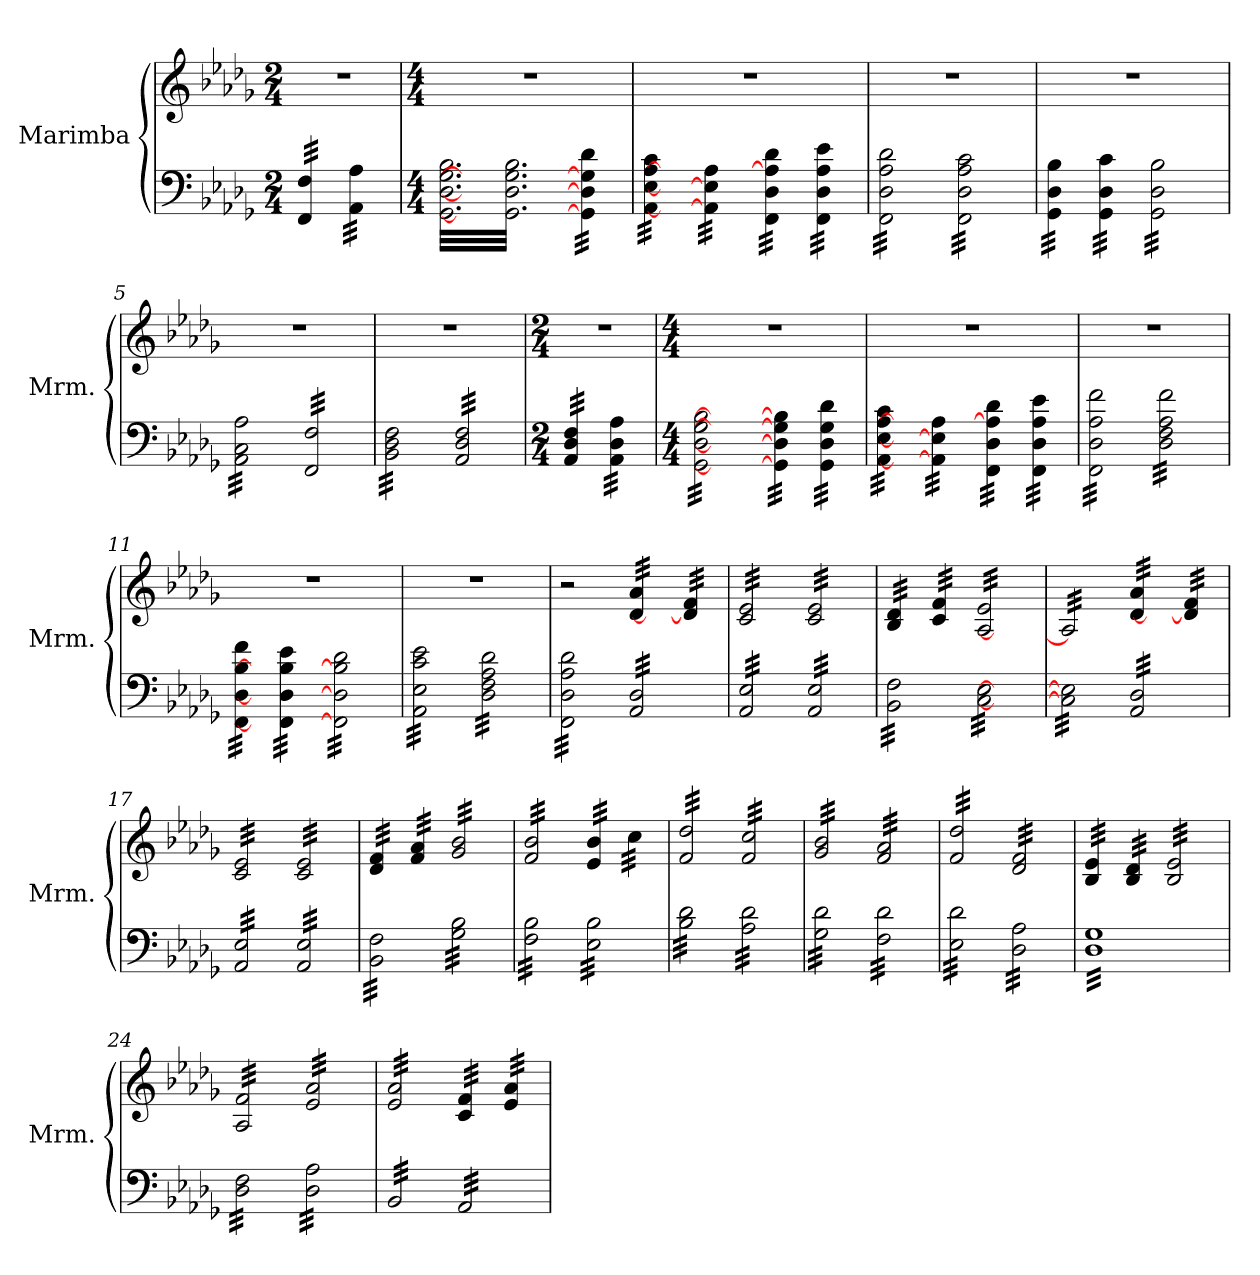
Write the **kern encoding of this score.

**kern	**kern
*part1	*part1
*staff2	*staff1
*I"Marimba	*
*I'Mrm.	*
*clefF4	*clefG2
*k[b-e-a-d-g-]	*k[b-e-a-d-g-]
*M2/4	*M2/4
*MM120	*MM120
=	=
*tremolo	*
32FF/ 32F/LLL	2r
32FF/ 32F/	.
32FF/ 32F/	.
32FF/ 32F/	.
32FF/ 32F/	.
32FF/ 32F/	.
32FF/ 32F/	.
32FF/ 32F/JJJ	.
32AA-\ 32A-\LLL	.
32AA-\ 32A-\	.
32AA-\ 32A-\	.
32AA-\ 32A-\	.
32AA-\ 32A-\	.
32AA-\ 32A-\	.
32AA-\ 32A-\	.
32AA-\ 32A-\JJJ	.
=1	=1
*M4/4	*M4/4
[32GG-\ [32D-\ [32G-\ 32B-\LLL	1r
32GG-\ 32D-\ 32G-\ 32B-\	.
32GG-\ 32D-\ 32G-\ 32B-\	.
32GG-\ 32D-\ 32G-\ 32B-\	.
32GG-\ 32D-\ 32G-\ 32B-\	.
32GG-\ 32D-\ 32G-\ 32B-\	.
32GG-\ 32D-\ 32G-\ 32B-\	.
32GG-\ 32D-\ 32G-\ 32B-\	.
32GG-\ 32D-\ 32G-\ 32B-\	.
32GG-\ 32D-\ 32G-\ 32B-\	.
32GG-\ 32D-\ 32G-\ 32B-\	.
32GG-\ 32D-\ 32G-\ 32B-\	.
32GG-\ 32D-\ 32G-\ 32B-\	.
32GG-\ 32D-\ 32G-\ 32B-\	.
32GG-\ 32D-\ 32G-\ 32B-\	.
32GG-\ 32D-\ 32G-\ 32B-\	.
32GG-\ 32D-\ 32G-\ 32B-\	.
32GG-\ 32D-\ 32G-\ 32B-\	.
32GG-\ 32D-\ 32G-\ 32B-\	.
32GG-\ 32D-\ 32G-\ 32B-\	.
32GG-\ 32D-\ 32G-\ 32B-\	.
32GG-\ 32D-\ 32G-\ 32B-\	.
32GG-\ 32D-\ 32G-\ 32B-\	.
32GG-\ 32D-\ 32G-\ 32B-\JJJ	.
32GG-\] 32D-\] 32G-\] 32d-\LLL	.
32GG-\ 32D-\ 32G-\ 32d-\	.
32GG-\ 32D-\ 32G-\ 32d-\	.
32GG-\ 32D-\ 32G-\ 32d-\	.
32GG-\ 32D-\ 32G-\ 32d-\	.
32GG-\ 32D-\ 32G-\ 32d-\	.
32GG-\ 32D-\ 32G-\ 32d-\	.
32GG-\ 32D-\ 32G-\ 32d-\JJJ	.
=2	=2
[32AA-\ [32E-\ [32A-\ 32c\LLL	1r
32AA-\ 32E-\ 32A-\ 32c\	.
32AA-\ 32E-\ 32A-\ 32c\	.
32AA-\ 32E-\ 32A-\ 32c\	.
32AA-\ 32E-\ 32A-\ 32c\	.
32AA-\ 32E-\ 32A-\ 32c\	.
32AA-\ 32E-\ 32A-\ 32c\	.
32AA-\ 32E-\ 32A-\ 32c\JJJ	.
32AA-\] 32E-\] 32A-\LLL	.
32AA-\ 32E-\ 32A-\	.
32AA-\ 32E-\ 32A-\	.
32AA-\ 32E-\ 32A-\	.
32AA-\ 32E-\ 32A-\	.
32AA-\ 32E-\ 32A-\	.
32AA-\ 32E-\ 32A-\	.
32AA-\ 32E-\ 32A-\JJJ	.
32FF\ 32D-\ 32A-\] 32d-\LLL	.
32FF\ 32D-\ 32A-\ 32d-\	.
32FF\ 32D-\ 32A-\ 32d-\	.
32FF\ 32D-\ 32A-\ 32d-\	.
32FF\ 32D-\ 32A-\ 32d-\	.
32FF\ 32D-\ 32A-\ 32d-\	.
32FF\ 32D-\ 32A-\ 32d-\	.
32FF\ 32D-\ 32A-\ 32d-\JJJ	.
32FF\ 32D-\ 32A-\ 32e-\LLL	.
32FF\ 32D-\ 32A-\ 32e-\	.
32FF\ 32D-\ 32A-\ 32e-\	.
32FF\ 32D-\ 32A-\ 32e-\	.
32FF\ 32D-\ 32A-\ 32e-\	.
32FF\ 32D-\ 32A-\ 32e-\	.
32FF\ 32D-\ 32A-\ 32e-\	.
32FF\ 32D-\ 32A-\ 32e-\JJJ	.
=3	=3
32FF\ 32D-\ 32A-\ 32d-\LLL	1r
32FF\ 32D-\ 32A-\ 32d-\	.
32FF\ 32D-\ 32A-\ 32d-\	.
32FF\ 32D-\ 32A-\ 32d-\	.
32FF\ 32D-\ 32A-\ 32d-\	.
32FF\ 32D-\ 32A-\ 32d-\	.
32FF\ 32D-\ 32A-\ 32d-\	.
32FF\ 32D-\ 32A-\ 32d-\	.
32FF\ 32D-\ 32A-\ 32d-\	.
32FF\ 32D-\ 32A-\ 32d-\	.
32FF\ 32D-\ 32A-\ 32d-\	.
32FF\ 32D-\ 32A-\ 32d-\	.
32FF\ 32D-\ 32A-\ 32d-\	.
32FF\ 32D-\ 32A-\ 32d-\	.
32FF\ 32D-\ 32A-\ 32d-\	.
32FF\ 32D-\ 32A-\ 32d-\JJJ	.
32FF\ 32D-\ 32A-\ 32c\LLL	.
32FF\ 32D-\ 32A-\ 32c\	.
32FF\ 32D-\ 32A-\ 32c\	.
32FF\ 32D-\ 32A-\ 32c\	.
32FF\ 32D-\ 32A-\ 32c\	.
32FF\ 32D-\ 32A-\ 32c\	.
32FF\ 32D-\ 32A-\ 32c\	.
32FF\ 32D-\ 32A-\ 32c\	.
32FF\ 32D-\ 32A-\ 32c\	.
32FF\ 32D-\ 32A-\ 32c\	.
32FF\ 32D-\ 32A-\ 32c\	.
32FF\ 32D-\ 32A-\ 32c\	.
32FF\ 32D-\ 32A-\ 32c\	.
32FF\ 32D-\ 32A-\ 32c\	.
32FF\ 32D-\ 32A-\ 32c\	.
32FF\ 32D-\ 32A-\ 32c\JJJ	.
=4	=4
32GG-\ 32D-\ 32B-\LLL	1r
32GG-\ 32D-\ 32B-\	.
32GG-\ 32D-\ 32B-\	.
32GG-\ 32D-\ 32B-\	.
32GG-\ 32D-\ 32B-\	.
32GG-\ 32D-\ 32B-\	.
32GG-\ 32D-\ 32B-\	.
32GG-\ 32D-\ 32B-\JJJ	.
32GG-\ 32D-\ 32c\LLL	.
32GG-\ 32D-\ 32c\	.
32GG-\ 32D-\ 32c\	.
32GG-\ 32D-\ 32c\	.
32GG-\ 32D-\ 32c\	.
32GG-\ 32D-\ 32c\	.
32GG-\ 32D-\ 32c\	.
32GG-\ 32D-\ 32c\JJJ	.
32GG-\ 32D-\ 32B-\LLL	.
32GG-\ 32D-\ 32B-\	.
32GG-\ 32D-\ 32B-\	.
32GG-\ 32D-\ 32B-\	.
32GG-\ 32D-\ 32B-\	.
32GG-\ 32D-\ 32B-\	.
32GG-\ 32D-\ 32B-\	.
32GG-\ 32D-\ 32B-\	.
32GG-\ 32D-\ 32B-\	.
32GG-\ 32D-\ 32B-\	.
32GG-\ 32D-\ 32B-\	.
32GG-\ 32D-\ 32B-\	.
32GG-\ 32D-\ 32B-\	.
32GG-\ 32D-\ 32B-\	.
32GG-\ 32D-\ 32B-\	.
32GG-\ 32D-\ 32B-\JJJ	.
=5	=5
32AA-\ 32C\ 32A-\LLL	1r
32AA-\ 32C\ 32A-\	.
32AA-\ 32C\ 32A-\	.
32AA-\ 32C\ 32A-\	.
32AA-\ 32C\ 32A-\	.
32AA-\ 32C\ 32A-\	.
32AA-\ 32C\ 32A-\	.
32AA-\ 32C\ 32A-\	.
32AA-\ 32C\ 32A-\	.
32AA-\ 32C\ 32A-\	.
32AA-\ 32C\ 32A-\	.
32AA-\ 32C\ 32A-\	.
32AA-\ 32C\ 32A-\	.
32AA-\ 32C\ 32A-\	.
32AA-\ 32C\ 32A-\	.
32AA-\ 32C\ 32A-\JJJ	.
32FF/ 32F/LLL	.
32FF/ 32F/	.
32FF/ 32F/	.
32FF/ 32F/	.
32FF/ 32F/	.
32FF/ 32F/	.
32FF/ 32F/	.
32FF/ 32F/	.
32FF/ 32F/	.
32FF/ 32F/	.
32FF/ 32F/	.
32FF/ 32F/	.
32FF/ 32F/	.
32FF/ 32F/	.
32FF/ 32F/	.
32FF/ 32F/JJJ	.
=6	=6
32BB-\ 32D-\ 32F\LLL	1r
32BB-\ 32D-\ 32F\	.
32BB-\ 32D-\ 32F\	.
32BB-\ 32D-\ 32F\	.
32BB-\ 32D-\ 32F\	.
32BB-\ 32D-\ 32F\	.
32BB-\ 32D-\ 32F\	.
32BB-\ 32D-\ 32F\	.
32BB-\ 32D-\ 32F\	.
32BB-\ 32D-\ 32F\	.
32BB-\ 32D-\ 32F\	.
32BB-\ 32D-\ 32F\	.
32BB-\ 32D-\ 32F\	.
32BB-\ 32D-\ 32F\	.
32BB-\ 32D-\ 32F\	.
32BB-\ 32D-\ 32F\JJJ	.
32AA-/ 32D-/ 32F/LLL	.
32AA-/ 32D-/ 32F/	.
32AA-/ 32D-/ 32F/	.
32AA-/ 32D-/ 32F/	.
32AA-/ 32D-/ 32F/	.
32AA-/ 32D-/ 32F/	.
32AA-/ 32D-/ 32F/	.
32AA-/ 32D-/ 32F/	.
32AA-/ 32D-/ 32F/	.
32AA-/ 32D-/ 32F/	.
32AA-/ 32D-/ 32F/	.
32AA-/ 32D-/ 32F/	.
32AA-/ 32D-/ 32F/	.
32AA-/ 32D-/ 32F/	.
32AA-/ 32D-/ 32F/	.
32AA-/ 32D-/ 32F/JJJ	.
=7	=7
*M2/4	*M2/4
32AA-/ 32D-/ 32F/LLL	2r
32AA-/ 32D-/ 32F/	.
32AA-/ 32D-/ 32F/	.
32AA-/ 32D-/ 32F/	.
32AA-/ 32D-/ 32F/	.
32AA-/ 32D-/ 32F/	.
32AA-/ 32D-/ 32F/	.
32AA-/ 32D-/ 32F/JJJ	.
32AA-\ 32D-\ 32A-\LLL	.
32AA-\ 32D-\ 32A-\	.
32AA-\ 32D-\ 32A-\	.
32AA-\ 32D-\ 32A-\	.
32AA-\ 32D-\ 32A-\	.
32AA-\ 32D-\ 32A-\	.
32AA-\ 32D-\ 32A-\	.
32AA-\ 32D-\ 32A-\JJJ	.
=8	=8
*M4/4	*M4/4
[32GG-\ [32D-\ [32G-\ [32B-\LLL	1r
32GG-\ 32D-\ 32G-\ 32B-\	.
32GG-\ 32D-\ 32G-\ 32B-\	.
32GG-\ 32D-\ 32G-\ 32B-\	.
32GG-\ 32D-\ 32G-\ 32B-\	.
32GG-\ 32D-\ 32G-\ 32B-\	.
32GG-\ 32D-\ 32G-\ 32B-\	.
32GG-\ 32D-\ 32G-\ 32B-\	.
32GG-\ 32D-\ 32G-\ 32B-\	.
32GG-\ 32D-\ 32G-\ 32B-\	.
32GG-\ 32D-\ 32G-\ 32B-\	.
32GG-\ 32D-\ 32G-\ 32B-\	.
32GG-\ 32D-\ 32G-\ 32B-\	.
32GG-\ 32D-\ 32G-\ 32B-\	.
32GG-\ 32D-\ 32G-\ 32B-\	.
32GG-\ 32D-\ 32G-\ 32B-\JJJ	.
32GG-\] 32D-\] 32G-\] 32B-\]LLL	.
32GG-\ 32D-\ 32G-\ 32B-\	.
32GG-\ 32D-\ 32G-\ 32B-\	.
32GG-\ 32D-\ 32G-\ 32B-\	.
32GG-\ 32D-\ 32G-\ 32B-\	.
32GG-\ 32D-\ 32G-\ 32B-\	.
32GG-\ 32D-\ 32G-\ 32B-\	.
32GG-\ 32D-\ 32G-\ 32B-\JJJ	.
32GG-\ 32D-\ 32G-\ 32d-\LLL	.
32GG-\ 32D-\ 32G-\ 32d-\	.
32GG-\ 32D-\ 32G-\ 32d-\	.
32GG-\ 32D-\ 32G-\ 32d-\	.
32GG-\ 32D-\ 32G-\ 32d-\	.
32GG-\ 32D-\ 32G-\ 32d-\	.
32GG-\ 32D-\ 32G-\ 32d-\	.
32GG-\ 32D-\ 32G-\ 32d-\JJJ	.
!!LO:LB:g=z
=9	=9
[32AA-\ [32E-\ [32A-\ 32c\LLL	1r
32AA-\ 32E-\ 32A-\ 32c\	.
32AA-\ 32E-\ 32A-\ 32c\	.
32AA-\ 32E-\ 32A-\ 32c\	.
32AA-\ 32E-\ 32A-\ 32c\	.
32AA-\ 32E-\ 32A-\ 32c\	.
32AA-\ 32E-\ 32A-\ 32c\	.
32AA-\ 32E-\ 32A-\ 32c\JJJ	.
32AA-\] 32E-\] 32A-\LLL	.
32AA-\ 32E-\ 32A-\	.
32AA-\ 32E-\ 32A-\	.
32AA-\ 32E-\ 32A-\	.
32AA-\ 32E-\ 32A-\	.
32AA-\ 32E-\ 32A-\	.
32AA-\ 32E-\ 32A-\	.
32AA-\ 32E-\ 32A-\JJJ	.
32FF\ 32D-\ 32A-\] 32d-\LLL	.
32FF\ 32D-\ 32A-\ 32d-\	.
32FF\ 32D-\ 32A-\ 32d-\	.
32FF\ 32D-\ 32A-\ 32d-\	.
32FF\ 32D-\ 32A-\ 32d-\	.
32FF\ 32D-\ 32A-\ 32d-\	.
32FF\ 32D-\ 32A-\ 32d-\	.
32FF\ 32D-\ 32A-\ 32d-\JJJ	.
32FF\ 32D-\ 32A-\ 32e-\LLL	.
32FF\ 32D-\ 32A-\ 32e-\	.
32FF\ 32D-\ 32A-\ 32e-\	.
32FF\ 32D-\ 32A-\ 32e-\	.
32FF\ 32D-\ 32A-\ 32e-\	.
32FF\ 32D-\ 32A-\ 32e-\	.
32FF\ 32D-\ 32A-\ 32e-\	.
32FF\ 32D-\ 32A-\ 32e-\JJJ	.
=10	=10
32FF\ 32D-\ 32A-\ 32f\LLL	1r
32FF\ 32D-\ 32A-\ 32f\	.
32FF\ 32D-\ 32A-\ 32f\	.
32FF\ 32D-\ 32A-\ 32f\	.
32FF\ 32D-\ 32A-\ 32f\	.
32FF\ 32D-\ 32A-\ 32f\	.
32FF\ 32D-\ 32A-\ 32f\	.
32FF\ 32D-\ 32A-\ 32f\	.
32FF\ 32D-\ 32A-\ 32f\	.
32FF\ 32D-\ 32A-\ 32f\	.
32FF\ 32D-\ 32A-\ 32f\	.
32FF\ 32D-\ 32A-\ 32f\	.
32FF\ 32D-\ 32A-\ 32f\	.
32FF\ 32D-\ 32A-\ 32f\	.
32FF\ 32D-\ 32A-\ 32f\	.
32FF\ 32D-\ 32A-\ 32f\JJJ	.
32D-\ 32F\ 32A-\ 32f\LLL	.
32D-\ 32F\ 32A-\ 32f\	.
32D-\ 32F\ 32A-\ 32f\	.
32D-\ 32F\ 32A-\ 32f\	.
32D-\ 32F\ 32A-\ 32f\	.
32D-\ 32F\ 32A-\ 32f\	.
32D-\ 32F\ 32A-\ 32f\	.
32D-\ 32F\ 32A-\ 32f\	.
32D-\ 32F\ 32A-\ 32f\	.
32D-\ 32F\ 32A-\ 32f\	.
32D-\ 32F\ 32A-\ 32f\	.
32D-\ 32F\ 32A-\ 32f\	.
32D-\ 32F\ 32A-\ 32f\	.
32D-\ 32F\ 32A-\ 32f\	.
32D-\ 32F\ 32A-\ 32f\	.
32D-\ 32F\ 32A-\ 32f\JJJ	.
=11	=11
[32FF\ [32D-\ [32B-\ 32f\LLL	1r
32FF\ 32D-\ 32B-\ 32f\	.
32FF\ 32D-\ 32B-\ 32f\	.
32FF\ 32D-\ 32B-\ 32f\	.
32FF\ 32D-\ 32B-\ 32f\	.
32FF\ 32D-\ 32B-\ 32f\	.
32FF\ 32D-\ 32B-\ 32f\	.
32FF\ 32D-\ 32B-\ 32f\JJJ	.
32FF\ 32D-\ 32B-\ 32e-\LLL	.
32FF\ 32D-\ 32B-\ 32e-\	.
32FF\ 32D-\ 32B-\ 32e-\	.
32FF\ 32D-\ 32B-\ 32e-\	.
32FF\ 32D-\ 32B-\ 32e-\	.
32FF\ 32D-\ 32B-\ 32e-\	.
32FF\ 32D-\ 32B-\ 32e-\	.
32FF\ 32D-\ 32B-\ 32e-\JJJ	.
32FF\] 32D-\] 32B-\] 32d-\LLL	.
32FF\ 32D-\ 32B-\ 32d-\	.
32FF\ 32D-\ 32B-\ 32d-\	.
32FF\ 32D-\ 32B-\ 32d-\	.
32FF\ 32D-\ 32B-\ 32d-\	.
32FF\ 32D-\ 32B-\ 32d-\	.
32FF\ 32D-\ 32B-\ 32d-\	.
32FF\ 32D-\ 32B-\ 32d-\	.
32FF\ 32D-\ 32B-\ 32d-\	.
32FF\ 32D-\ 32B-\ 32d-\	.
32FF\ 32D-\ 32B-\ 32d-\	.
32FF\ 32D-\ 32B-\ 32d-\	.
32FF\ 32D-\ 32B-\ 32d-\	.
32FF\ 32D-\ 32B-\ 32d-\	.
32FF\ 32D-\ 32B-\ 32d-\	.
32FF\ 32D-\ 32B-\ 32d-\JJJ	.
=12	=12
32AA-\ 32E-\ 32c\ 32e-\LLL	1r
32AA-\ 32E-\ 32c\ 32e-\	.
32AA-\ 32E-\ 32c\ 32e-\	.
32AA-\ 32E-\ 32c\ 32e-\	.
32AA-\ 32E-\ 32c\ 32e-\	.
32AA-\ 32E-\ 32c\ 32e-\	.
32AA-\ 32E-\ 32c\ 32e-\	.
32AA-\ 32E-\ 32c\ 32e-\	.
32AA-\ 32E-\ 32c\ 32e-\	.
32AA-\ 32E-\ 32c\ 32e-\	.
32AA-\ 32E-\ 32c\ 32e-\	.
32AA-\ 32E-\ 32c\ 32e-\	.
32AA-\ 32E-\ 32c\ 32e-\	.
32AA-\ 32E-\ 32c\ 32e-\	.
32AA-\ 32E-\ 32c\ 32e-\	.
32AA-\ 32E-\ 32c\ 32e-\JJJ	.
32D-\ 32F\ 32A-\ 32d-\LLL	.
32D-\ 32F\ 32A-\ 32d-\	.
32D-\ 32F\ 32A-\ 32d-\	.
32D-\ 32F\ 32A-\ 32d-\	.
32D-\ 32F\ 32A-\ 32d-\	.
32D-\ 32F\ 32A-\ 32d-\	.
32D-\ 32F\ 32A-\ 32d-\	.
32D-\ 32F\ 32A-\ 32d-\	.
32D-\ 32F\ 32A-\ 32d-\	.
32D-\ 32F\ 32A-\ 32d-\	.
32D-\ 32F\ 32A-\ 32d-\	.
32D-\ 32F\ 32A-\ 32d-\	.
32D-\ 32F\ 32A-\ 32d-\	.
32D-\ 32F\ 32A-\ 32d-\	.
32D-\ 32F\ 32A-\ 32d-\	.
32D-\ 32F\ 32A-\ 32d-\JJJ	.
=13	=13
32FF\ 32D-\ 32A-\ 32d-\LLL	2r
32FF\ 32D-\ 32A-\ 32d-\	.
32FF\ 32D-\ 32A-\ 32d-\	.
32FF\ 32D-\ 32A-\ 32d-\	.
32FF\ 32D-\ 32A-\ 32d-\	.
32FF\ 32D-\ 32A-\ 32d-\	.
32FF\ 32D-\ 32A-\ 32d-\	.
32FF\ 32D-\ 32A-\ 32d-\	.
32FF\ 32D-\ 32A-\ 32d-\	.
32FF\ 32D-\ 32A-\ 32d-\	.
32FF\ 32D-\ 32A-\ 32d-\	.
32FF\ 32D-\ 32A-\ 32d-\	.
32FF\ 32D-\ 32A-\ 32d-\	.
32FF\ 32D-\ 32A-\ 32d-\	.
32FF\ 32D-\ 32A-\ 32d-\	.
32FF\ 32D-\ 32A-\ 32d-\JJJ	.
*	*tremolo
32AA-/ 32D-/LLL	[32d-/ 32a-/LLL
32AA-/ 32D-/	32d-/ 32a-/
32AA-/ 32D-/	32d-/ 32a-/
32AA-/ 32D-/	32d-/ 32a-/
32AA-/ 32D-/	32d-/ 32a-/
32AA-/ 32D-/	32d-/ 32a-/
32AA-/ 32D-/	32d-/ 32a-/
32AA-/ 32D-/	32d-/ 32a-/JJJ
32AA-/ 32D-/	32d-/] 32f/LLL
32AA-/ 32D-/	32d-/ 32f/
32AA-/ 32D-/	32d-/ 32f/
32AA-/ 32D-/	32d-/ 32f/
32AA-/ 32D-/	32d-/ 32f/
32AA-/ 32D-/	32d-/ 32f/
32AA-/ 32D-/	32d-/ 32f/
32AA-/ 32D-/JJJ	32d-/ 32f/JJJ
=14	=14
32AA-/ 32E-/LLL	32c/ 32e-/LLL
32AA-/ 32E-/	32c/ 32e-/
32AA-/ 32E-/	32c/ 32e-/
32AA-/ 32E-/	32c/ 32e-/
32AA-/ 32E-/	32c/ 32e-/
32AA-/ 32E-/	32c/ 32e-/
32AA-/ 32E-/	32c/ 32e-/
32AA-/ 32E-/	32c/ 32e-/
32AA-/ 32E-/	32c/ 32e-/
32AA-/ 32E-/	32c/ 32e-/
32AA-/ 32E-/	32c/ 32e-/
32AA-/ 32E-/	32c/ 32e-/
32AA-/ 32E-/	32c/ 32e-/
32AA-/ 32E-/	32c/ 32e-/
32AA-/ 32E-/	32c/ 32e-/
32AA-/ 32E-/JJJ	32c/ 32e-/JJJ
32AA-/ 32E-/LLL	32c/ 32e-/LLL
32AA-/ 32E-/	32c/ 32e-/
32AA-/ 32E-/	32c/ 32e-/
32AA-/ 32E-/	32c/ 32e-/
32AA-/ 32E-/	32c/ 32e-/
32AA-/ 32E-/	32c/ 32e-/
32AA-/ 32E-/	32c/ 32e-/
32AA-/ 32E-/	32c/ 32e-/
32AA-/ 32E-/	32c/ 32e-/
32AA-/ 32E-/	32c/ 32e-/
32AA-/ 32E-/	32c/ 32e-/
32AA-/ 32E-/	32c/ 32e-/
32AA-/ 32E-/	32c/ 32e-/
32AA-/ 32E-/	32c/ 32e-/
32AA-/ 32E-/	32c/ 32e-/
32AA-/ 32E-/JJJ	32c/ 32e-/JJJ
=15	=15
32BB-\ 32F\LLL	32B-/ 32d-/LLL
32BB-\ 32F\	32B-/ 32d-/
32BB-\ 32F\	32B-/ 32d-/
32BB-\ 32F\	32B-/ 32d-/
32BB-\ 32F\	32B-/ 32d-/
32BB-\ 32F\	32B-/ 32d-/
32BB-\ 32F\	32B-/ 32d-/
32BB-\ 32F\	32B-/ 32d-/JJJ
32BB-\ 32F\	32c/ 32f/LLL
32BB-\ 32F\	32c/ 32f/
32BB-\ 32F\	32c/ 32f/
32BB-\ 32F\	32c/ 32f/
32BB-\ 32F\	32c/ 32f/
32BB-\ 32F\	32c/ 32f/
32BB-\ 32F\	32c/ 32f/
32BB-\ 32F\JJJ	32c/ 32f/JJJ
[32C\ [32E-\LLL	[32A-/ 32e-/LLL
32C\ 32E-\	32A-/ 32e-/
32C\ 32E-\	32A-/ 32e-/
32C\ 32E-\	32A-/ 32e-/
32C\ 32E-\	32A-/ 32e-/
32C\ 32E-\	32A-/ 32e-/
32C\ 32E-\	32A-/ 32e-/
32C\ 32E-\	32A-/ 32e-/
32C\ 32E-\	32A-/ 32e-/
32C\ 32E-\	32A-/ 32e-/
32C\ 32E-\	32A-/ 32e-/
32C\ 32E-\	32A-/ 32e-/
32C\ 32E-\	32A-/ 32e-/
32C\ 32E-\	32A-/ 32e-/
32C\ 32E-\	32A-/ 32e-/
32C\ 32E-\JJJ	32A-/ 32e-/JJJ
=16	=16
32C\] 32E-\]LLL	32A-/]LLL
32C\ 32E-\	32A-/
32C\ 32E-\	32A-/
32C\ 32E-\	32A-/
32C\ 32E-\	32A-/
32C\ 32E-\	32A-/
32C\ 32E-\	32A-/
32C\ 32E-\	32A-/
32C\ 32E-\	32A-/
32C\ 32E-\	32A-/
32C\ 32E-\	32A-/
32C\ 32E-\	32A-/
32C\ 32E-\	32A-/
32C\ 32E-\	32A-/
32C\ 32E-\	32A-/
32C\ 32E-\JJJ	32A-/JJJ
32AA-/ 32D-/LLL	[32d-/ 32a-/LLL
32AA-/ 32D-/	32d-/ 32a-/
32AA-/ 32D-/	32d-/ 32a-/
32AA-/ 32D-/	32d-/ 32a-/
32AA-/ 32D-/	32d-/ 32a-/
32AA-/ 32D-/	32d-/ 32a-/
32AA-/ 32D-/	32d-/ 32a-/
32AA-/ 32D-/	32d-/ 32a-/JJJ
32AA-/ 32D-/	32d-/] 32f/LLL
32AA-/ 32D-/	32d-/ 32f/
32AA-/ 32D-/	32d-/ 32f/
32AA-/ 32D-/	32d-/ 32f/
32AA-/ 32D-/	32d-/ 32f/
32AA-/ 32D-/	32d-/ 32f/
32AA-/ 32D-/	32d-/ 32f/
32AA-/ 32D-/JJJ	32d-/ 32f/JJJ
=17	=17
32AA-/ 32E-/LLL	32c/ 32e-/LLL
32AA-/ 32E-/	32c/ 32e-/
32AA-/ 32E-/	32c/ 32e-/
32AA-/ 32E-/	32c/ 32e-/
32AA-/ 32E-/	32c/ 32e-/
32AA-/ 32E-/	32c/ 32e-/
32AA-/ 32E-/	32c/ 32e-/
32AA-/ 32E-/	32c/ 32e-/
32AA-/ 32E-/	32c/ 32e-/
32AA-/ 32E-/	32c/ 32e-/
32AA-/ 32E-/	32c/ 32e-/
32AA-/ 32E-/	32c/ 32e-/
32AA-/ 32E-/	32c/ 32e-/
32AA-/ 32E-/	32c/ 32e-/
32AA-/ 32E-/	32c/ 32e-/
32AA-/ 32E-/JJJ	32c/ 32e-/JJJ
32AA-/ 32E-/LLL	32c/ 32e-/LLL
32AA-/ 32E-/	32c/ 32e-/
32AA-/ 32E-/	32c/ 32e-/
32AA-/ 32E-/	32c/ 32e-/
32AA-/ 32E-/	32c/ 32e-/
32AA-/ 32E-/	32c/ 32e-/
32AA-/ 32E-/	32c/ 32e-/
32AA-/ 32E-/	32c/ 32e-/
32AA-/ 32E-/	32c/ 32e-/
32AA-/ 32E-/	32c/ 32e-/
32AA-/ 32E-/	32c/ 32e-/
32AA-/ 32E-/	32c/ 32e-/
32AA-/ 32E-/	32c/ 32e-/
32AA-/ 32E-/	32c/ 32e-/
32AA-/ 32E-/	32c/ 32e-/
32AA-/ 32E-/JJJ	32c/ 32e-/JJJ
!!LO:LB:g=z
=18	=18
32BB-\ 32F\LLL	32d-/ 32f/LLL
32BB-\ 32F\	32d-/ 32f/
32BB-\ 32F\	32d-/ 32f/
32BB-\ 32F\	32d-/ 32f/
32BB-\ 32F\	32d-/ 32f/
32BB-\ 32F\	32d-/ 32f/
32BB-\ 32F\	32d-/ 32f/
32BB-\ 32F\	32d-/ 32f/JJJ
32BB-\ 32F\	32f/ 32a-/LLL
32BB-\ 32F\	32f/ 32a-/
32BB-\ 32F\	32f/ 32a-/
32BB-\ 32F\	32f/ 32a-/
32BB-\ 32F\	32f/ 32a-/
32BB-\ 32F\	32f/ 32a-/
32BB-\ 32F\	32f/ 32a-/
32BB-\ 32F\JJJ	32f/ 32a-/JJJ
32G-\ 32B-\LLL	32g-/ 32b-/LLL
32G-\ 32B-\	32g-/ 32b-/
32G-\ 32B-\	32g-/ 32b-/
32G-\ 32B-\	32g-/ 32b-/
32G-\ 32B-\	32g-/ 32b-/
32G-\ 32B-\	32g-/ 32b-/
32G-\ 32B-\	32g-/ 32b-/
32G-\ 32B-\	32g-/ 32b-/
32G-\ 32B-\	32g-/ 32b-/
32G-\ 32B-\	32g-/ 32b-/
32G-\ 32B-\	32g-/ 32b-/
32G-\ 32B-\	32g-/ 32b-/
32G-\ 32B-\	32g-/ 32b-/
32G-\ 32B-\	32g-/ 32b-/
32G-\ 32B-\	32g-/ 32b-/
32G-\ 32B-\JJJ	32g-/ 32b-/JJJ
=19	=19
32F\ 32B-\LLL	32f/ 32b-/LLL
32F\ 32B-\	32f/ 32b-/
32F\ 32B-\	32f/ 32b-/
32F\ 32B-\	32f/ 32b-/
32F\ 32B-\	32f/ 32b-/
32F\ 32B-\	32f/ 32b-/
32F\ 32B-\	32f/ 32b-/
32F\ 32B-\	32f/ 32b-/
32F\ 32B-\	32f/ 32b-/
32F\ 32B-\	32f/ 32b-/
32F\ 32B-\	32f/ 32b-/
32F\ 32B-\	32f/ 32b-/
32F\ 32B-\	32f/ 32b-/
32F\ 32B-\	32f/ 32b-/
32F\ 32B-\	32f/ 32b-/
32F\ 32B-\JJJ	32f/ 32b-/JJJ
32E-\ 32B-\LLL	32e-/ 32b-/LLL
32E-\ 32B-\	32e-/ 32b-/
32E-\ 32B-\	32e-/ 32b-/
32E-\ 32B-\	32e-/ 32b-/
32E-\ 32B-\	32e-/ 32b-/
32E-\ 32B-\	32e-/ 32b-/
32E-\ 32B-\	32e-/ 32b-/
32E-\ 32B-\	32e-/ 32b-/JJJ
32E-\ 32B-\	32cc\LLL
32E-\ 32B-\	32cc\
32E-\ 32B-\	32cc\
32E-\ 32B-\	32cc\
32E-\ 32B-\	32cc\
32E-\ 32B-\	32cc\
32E-\ 32B-\	32cc\
32E-\ 32B-\JJJ	32cc\JJJ
=20	=20
32B-\ 32d-\LLL	32f/ 32dd-/LLL
32B-\ 32d-\	32f/ 32dd-/
32B-\ 32d-\	32f/ 32dd-/
32B-\ 32d-\	32f/ 32dd-/
32B-\ 32d-\	32f/ 32dd-/
32B-\ 32d-\	32f/ 32dd-/
32B-\ 32d-\	32f/ 32dd-/
32B-\ 32d-\	32f/ 32dd-/
32B-\ 32d-\	32f/ 32dd-/
32B-\ 32d-\	32f/ 32dd-/
32B-\ 32d-\	32f/ 32dd-/
32B-\ 32d-\	32f/ 32dd-/
32B-\ 32d-\	32f/ 32dd-/
32B-\ 32d-\	32f/ 32dd-/
32B-\ 32d-\	32f/ 32dd-/
32B-\ 32d-\JJJ	32f/ 32dd-/JJJ
32A-\ 32d-\LLL	32f/ 32cc/LLL
32A-\ 32d-\	32f/ 32cc/
32A-\ 32d-\	32f/ 32cc/
32A-\ 32d-\	32f/ 32cc/
32A-\ 32d-\	32f/ 32cc/
32A-\ 32d-\	32f/ 32cc/
32A-\ 32d-\	32f/ 32cc/
32A-\ 32d-\	32f/ 32cc/
32A-\ 32d-\	32f/ 32cc/
32A-\ 32d-\	32f/ 32cc/
32A-\ 32d-\	32f/ 32cc/
32A-\ 32d-\	32f/ 32cc/
32A-\ 32d-\	32f/ 32cc/
32A-\ 32d-\	32f/ 32cc/
32A-\ 32d-\	32f/ 32cc/
32A-\ 32d-\JJJ	32f/ 32cc/JJJ
=21	=21
32G-\ 32d-\LLL	32g-/ 32b-/LLL
32G-\ 32d-\	32g-/ 32b-/
32G-\ 32d-\	32g-/ 32b-/
32G-\ 32d-\	32g-/ 32b-/
32G-\ 32d-\	32g-/ 32b-/
32G-\ 32d-\	32g-/ 32b-/
32G-\ 32d-\	32g-/ 32b-/
32G-\ 32d-\	32g-/ 32b-/
32G-\ 32d-\	32g-/ 32b-/
32G-\ 32d-\	32g-/ 32b-/
32G-\ 32d-\	32g-/ 32b-/
32G-\ 32d-\	32g-/ 32b-/
32G-\ 32d-\	32g-/ 32b-/
32G-\ 32d-\	32g-/ 32b-/
32G-\ 32d-\	32g-/ 32b-/
32G-\ 32d-\JJJ	32g-/ 32b-/JJJ
32F\ 32d-\LLL	32f/ 32a-/LLL
32F\ 32d-\	32f/ 32a-/
32F\ 32d-\	32f/ 32a-/
32F\ 32d-\	32f/ 32a-/
32F\ 32d-\	32f/ 32a-/
32F\ 32d-\	32f/ 32a-/
32F\ 32d-\	32f/ 32a-/
32F\ 32d-\	32f/ 32a-/
32F\ 32d-\	32f/ 32a-/
32F\ 32d-\	32f/ 32a-/
32F\ 32d-\	32f/ 32a-/
32F\ 32d-\	32f/ 32a-/
32F\ 32d-\	32f/ 32a-/
32F\ 32d-\	32f/ 32a-/
32F\ 32d-\	32f/ 32a-/
32F\ 32d-\JJJ	32f/ 32a-/JJJ
=22	=22
32E-\ 32d-\LLL	32f/ 32dd-/LLL
32E-\ 32d-\	32f/ 32dd-/
32E-\ 32d-\	32f/ 32dd-/
32E-\ 32d-\	32f/ 32dd-/
32E-\ 32d-\	32f/ 32dd-/
32E-\ 32d-\	32f/ 32dd-/
32E-\ 32d-\	32f/ 32dd-/
32E-\ 32d-\	32f/ 32dd-/
32E-\ 32d-\	32f/ 32dd-/
32E-\ 32d-\	32f/ 32dd-/
32E-\ 32d-\	32f/ 32dd-/
32E-\ 32d-\	32f/ 32dd-/
32E-\ 32d-\	32f/ 32dd-/
32E-\ 32d-\	32f/ 32dd-/
32E-\ 32d-\	32f/ 32dd-/
32E-\ 32d-\JJJ	32f/ 32dd-/JJJ
32D-\ 32A-\LLL	32d-/ 32f/LLL
32D-\ 32A-\	32d-/ 32f/
32D-\ 32A-\	32d-/ 32f/
32D-\ 32A-\	32d-/ 32f/
32D-\ 32A-\	32d-/ 32f/
32D-\ 32A-\	32d-/ 32f/
32D-\ 32A-\	32d-/ 32f/
32D-\ 32A-\	32d-/ 32f/
32D-\ 32A-\	32d-/ 32f/
32D-\ 32A-\	32d-/ 32f/
32D-\ 32A-\	32d-/ 32f/
32D-\ 32A-\	32d-/ 32f/
32D-\ 32A-\	32d-/ 32f/
32D-\ 32A-\	32d-/ 32f/
32D-\ 32A-\	32d-/ 32f/
32D-\ 32A-\JJJ	32d-/ 32f/JJJ
=23	=23
32D- 32G-LLL	32B-/ 32e-/LLL
32D- 32G-	32B-/ 32e-/
32D- 32G-	32B-/ 32e-/
32D- 32G-	32B-/ 32e-/
32D- 32G-	32B-/ 32e-/
32D- 32G-	32B-/ 32e-/
32D- 32G-	32B-/ 32e-/
32D- 32G-	32B-/ 32e-/JJJ
32D- 32G-	32B-/ 32d-/LLL
32D- 32G-	32B-/ 32d-/
32D- 32G-	32B-/ 32d-/
32D- 32G-	32B-/ 32d-/
32D- 32G-	32B-/ 32d-/
32D- 32G-	32B-/ 32d-/
32D- 32G-	32B-/ 32d-/
32D- 32G-	32B-/ 32d-/JJJ
32D- 32G-	32B-/ 32e-/LLL
32D- 32G-	32B-/ 32e-/
32D- 32G-	32B-/ 32e-/
32D- 32G-	32B-/ 32e-/
32D- 32G-	32B-/ 32e-/
32D- 32G-	32B-/ 32e-/
32D- 32G-	32B-/ 32e-/
32D- 32G-	32B-/ 32e-/
32D- 32G-	32B-/ 32e-/
32D- 32G-	32B-/ 32e-/
32D- 32G-	32B-/ 32e-/
32D- 32G-	32B-/ 32e-/
32D- 32G-	32B-/ 32e-/
32D- 32G-	32B-/ 32e-/
32D- 32G-	32B-/ 32e-/
32D- 32G-JJJ	32B-/ 32e-/JJJ
=24	=24
32D-\ 32F\LLL	32A-/ 32f/LLL
32D-\ 32F\	32A-/ 32f/
32D-\ 32F\	32A-/ 32f/
32D-\ 32F\	32A-/ 32f/
32D-\ 32F\	32A-/ 32f/
32D-\ 32F\	32A-/ 32f/
32D-\ 32F\	32A-/ 32f/
32D-\ 32F\	32A-/ 32f/
32D-\ 32F\	32A-/ 32f/
32D-\ 32F\	32A-/ 32f/
32D-\ 32F\	32A-/ 32f/
32D-\ 32F\	32A-/ 32f/
32D-\ 32F\	32A-/ 32f/
32D-\ 32F\	32A-/ 32f/
32D-\ 32F\	32A-/ 32f/
32D-\ 32F\JJJ	32A-/ 32f/JJJ
32D-\ 32A-\LLL	32e-/ 32a-/LLL
32D-\ 32A-\	32e-/ 32a-/
32D-\ 32A-\	32e-/ 32a-/
32D-\ 32A-\	32e-/ 32a-/
32D-\ 32A-\	32e-/ 32a-/
32D-\ 32A-\	32e-/ 32a-/
32D-\ 32A-\	32e-/ 32a-/
32D-\ 32A-\	32e-/ 32a-/
32D-\ 32A-\	32e-/ 32a-/
32D-\ 32A-\	32e-/ 32a-/
32D-\ 32A-\	32e-/ 32a-/
32D-\ 32A-\	32e-/ 32a-/
32D-\ 32A-\	32e-/ 32a-/
32D-\ 32A-\	32e-/ 32a-/
32D-\ 32A-\	32e-/ 32a-/
32D-\ 32A-\JJJ	32e-/ 32a-/JJJ
=25	=25
32BB-/LLL	32e-/ 32a-/LLL
32BB-/	32e-/ 32a-/
32BB-/	32e-/ 32a-/
32BB-/	32e-/ 32a-/
32BB-/	32e-/ 32a-/
32BB-/	32e-/ 32a-/
32BB-/	32e-/ 32a-/
32BB-/	32e-/ 32a-/
32BB-/	32e-/ 32a-/
32BB-/	32e-/ 32a-/
32BB-/	32e-/ 32a-/
32BB-/	32e-/ 32a-/
32BB-/	32e-/ 32a-/
32BB-/	32e-/ 32a-/
32BB-/	32e-/ 32a-/
32BB-/JJJ	32e-/ 32a-/JJJ
32AA-/LLL	32c/ 32f/LLL
32AA-/	32c/ 32f/
32AA-/	32c/ 32f/
32AA-/	32c/ 32f/
32AA-/	32c/ 32f/
32AA-/	32c/ 32f/
32AA-/	32c/ 32f/
32AA-/	32c/ 32f/JJJ
32AA-/	32e-/ 32a-/LLL
32AA-/	32e-/ 32a-/
32AA-/	32e-/ 32a-/
32AA-/	32e-/ 32a-/
32AA-/	32e-/ 32a-/
32AA-/	32e-/ 32a-/
32AA-/	32e-/ 32a-/
32AA-/JJJ	32e-/ 32a-/JJJ
*	*Xtremolo
*Xtremolo	*
=	=
*-	*-
